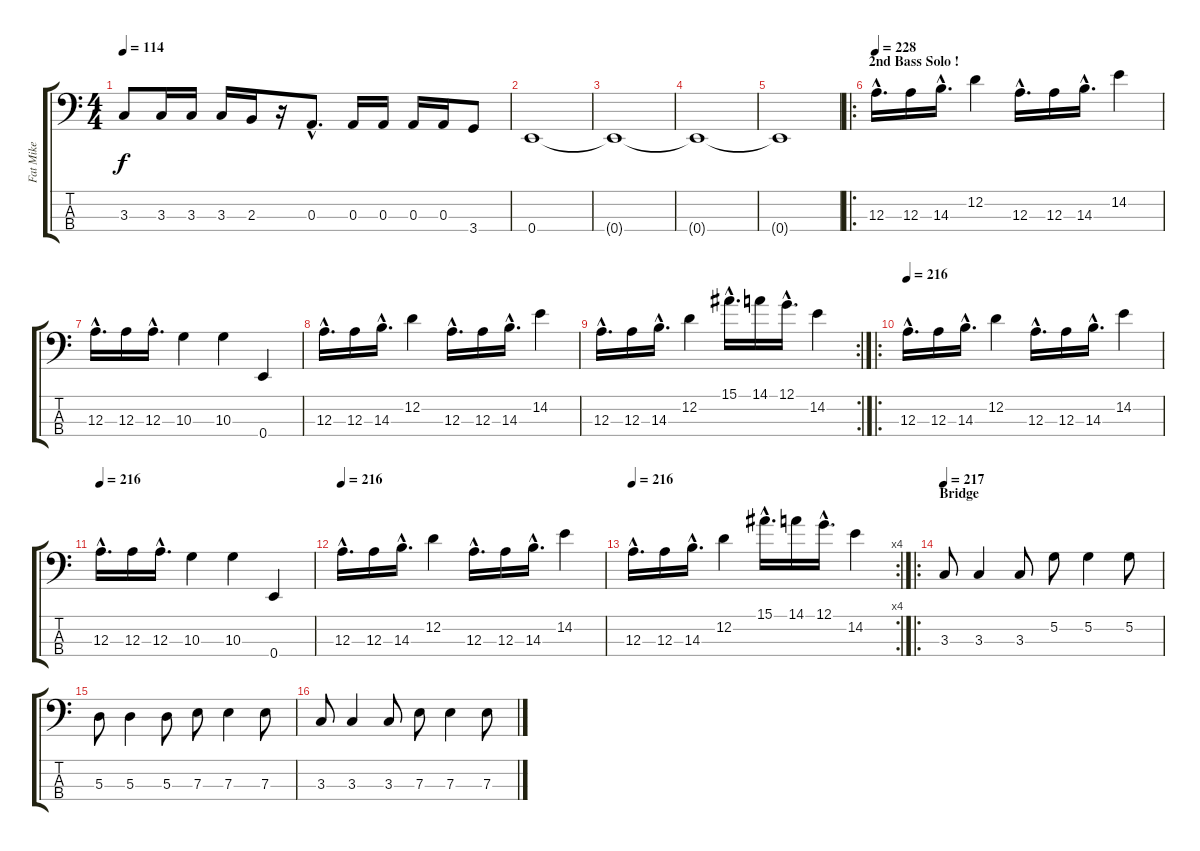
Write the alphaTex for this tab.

\track ("Fat Mike" "Fat Mike") {instrument electricbasspick}
\staff {score tabs}
\tuning (G2 D2 A1 E1) {hide}
\ts (4 4)
\tempo 114
\clef f4
\ks c
3.3.8{dy f} 3.3.16 3.3.16 3.3.16 2.3.16 r.16 0.3{hac}.8{d} 0.3.16 0.3.16 0.3.16 0.3.16 3.4.8 |
0.4.1 |
0.4{t}.1 |
0.4{t}.1 |
0.4{t}.1 |
\ro
\section ("" "2nd Bass Solo !")
\tempo 228
12.3{hac}.16{d} 12.3.16 14.3{hac}.16{d} 12.2.4 12.3{hac}.16{d} 12.3.16 14.3{hac}.16{d} 14.2.4 |
12.3{hac}.16{d} 12.3.16 12.3{hac}.16{d} 10.3.4 10.3.4 0.4.4 |
12.3{hac}.16{d} 12.3.16 14.3{hac}.16{d} 12.2.4 12.3{hac}.16{d} 12.3.16 14.3{hac}.16{d} 14.2.4 |
\rc 2
12.3{hac}.16{d} 12.3.16 14.3{hac}.16{d} 12.2.4 15.1{hac}.16{d} 14.1.16 12.1{hac}.16{d} 14.2.4 |
\ro
\tempo 228
\tempo 216
12.3{hac}.16{d} 12.3.16 14.3{hac}.16{d} 12.2.4 12.3{hac}.16{d} 12.3.16 14.3{hac}.16{d} 14.2.4 |
\tempo 216
12.3{hac}.16{d} 12.3.16 12.3{hac}.16{d} 10.3.4 10.3.4 0.4.4 |
\tempo 216
12.3{hac}.16{d} 12.3.16 14.3{hac}.16{d} 12.2.4 12.3{hac}.16{d} 12.3.16 14.3{hac}.16{d} 14.2.4 |
\rc 4
\tempo 216
12.3{hac}.16{d} 12.3.16 14.3{hac}.16{d} 12.2.4 15.1{hac}.16{d} 14.1.16 12.1{hac}.16{d} 14.2.4 |
\ro
\section ("" "Bridge")
\tempo 217
3.3.8 3.3.4 3.3.8 5.2.8 5.2.4 5.2.8 |
5.3.8 5.3.4 5.3.8 7.3.8 7.3.4 7.3.8 |
3.3.8 3.3.4 3.3.8 7.3.8 7.3.4 7.3.8
